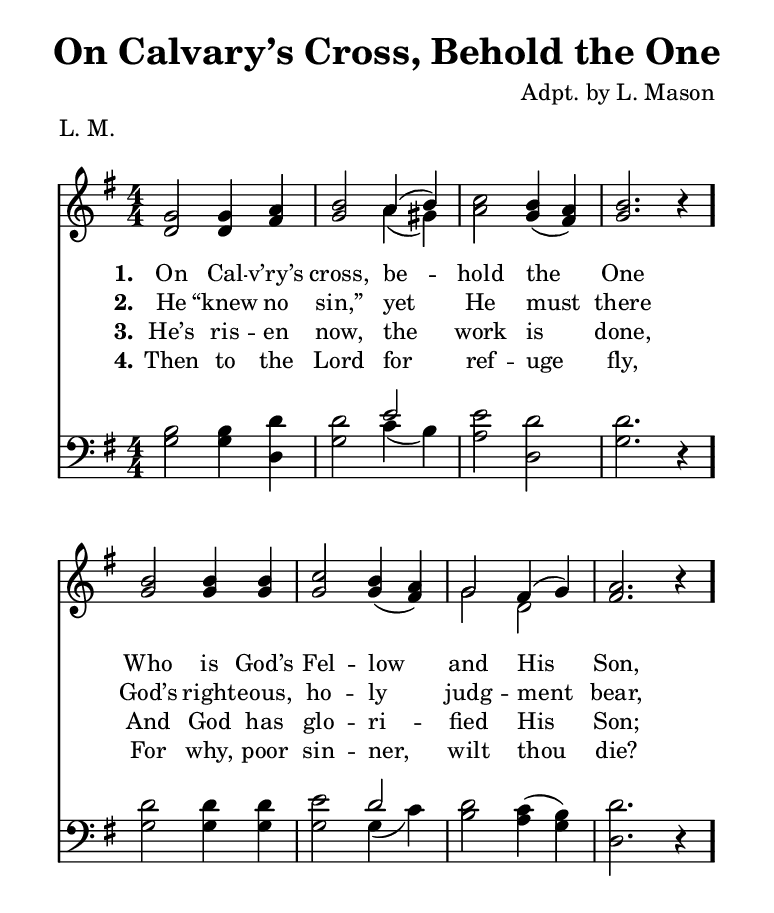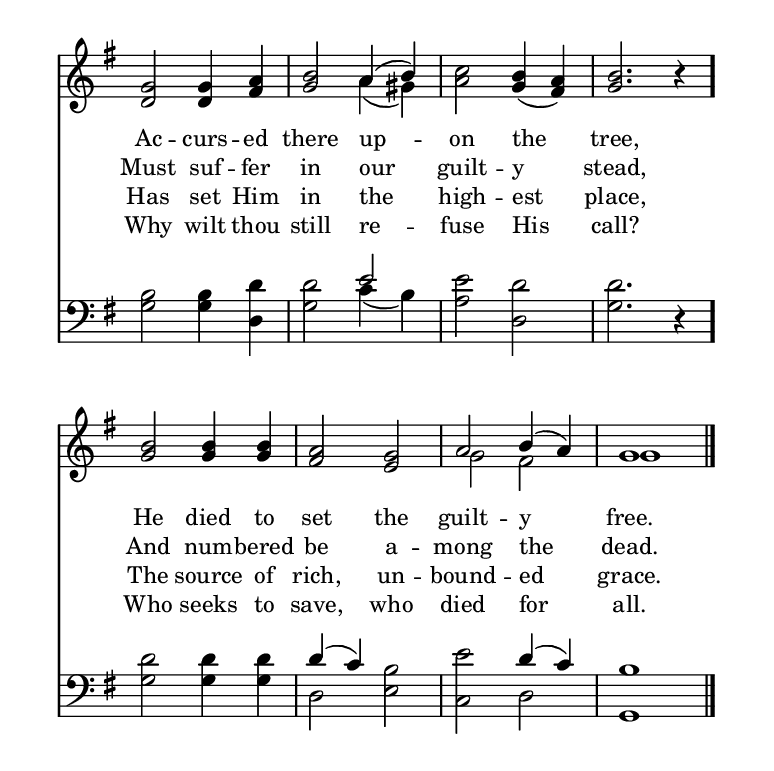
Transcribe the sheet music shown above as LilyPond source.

\include "common/global.ily"
\paper {
  \include "common/paper.ily"
  ragged-bottom = ##t
  ragged-last-bottom = ##t
  systems-per-page = ##f
  page-count = ##f
}

\header{
  %gospel
  hymnnumber = "11"
  title = "On Calvary’s Cross, Behold the One"
  tunename = "Hamburg"
  meter = "L. M."
  poet = ""
  composer = "Adpt. by L. Mason"
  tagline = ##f
}

patternA = { c2 c4 c4 | c2 c4( c4) | c2 c4( c4) | c2. c4 } % Line 1, 3 soprano / alto / bass, Line 2 soprano / bass
patternB = { c2 c4 c4 | c2 c4( c4) | c2 c2      | c2. c4 } % Line 2 alto, Line 1, 3 bass
patternC = { c2 c4 c4 | c2 c2      | c2 c2      | c1     } % Line 4 alto and bass
patternD = { c2 c4 c4 | c4( c4) c2 | c2 c4( c4) | c1     } % Line 4 tenor
patternE = { c2 c4 c4 | c2 c2      | c2 c4( c4) | c1     } % Line 4 soprano
patternF = { c2 c4 c4 | c2 c2      | c2 c2      | c2. c4 } % Line 1, 3 tenor
patternH = { c2 c4 c4 | c2 c2      | c2 c4( c4) | c2. c4 } % Line 2 tenor

global = {
  \include "common/overrides.ily"
  \override Staff.TimeSignature.style = #'numbered
  \time 4/4
  \once \override Score.MetronomeMark.transparent = ##t
  \tempo 4 = 120
  \key g \major
  \autoBeamOff
}

notesSoprano = {
\global
\relative c'' {

  \changePitch \patternA { g g a | b a b | c b a   | b r }
  \changePitch \patternA { b b b | c b a | g fis g | a r }
  \changePitch \patternA { g g a | b a b | c b a   | b r }
  \changePitch \patternE { b b b | a g   | a b a   | g   }

  \bar "|."

}
}

notesAlto = {
\global
\relative e' {

  \changePitch \patternA { d d fis | g a gis | a g fis | g r   }
  \changePitch \patternB { g g g   | g g fis | g d     | fis r }
  \changePitch \patternA { d d fis | g a gis | a g fis | g r   }
  \changePitch \patternC { g g g   | fis e   | g fis   | g     }

}
}

notesTenor = {
\global
\relative a {

  \changePitch \patternF { b b d | d e   | e d   | d r }
  \changePitch \patternH { d d d | e d   | d c b | d r }
  \changePitch \patternF { b b d | d e   | e d   | d r }
  \changePitch \patternD { d d d | d c b | e d c | b   }

}
}

notesBass = {
\global
\relative f {

  \changePitch \patternB { g g d | g c b | a d,  | g r }
  \changePitch \patternA { g g g | g g c | b a g | d r }
  \changePitch \patternB { g g d | g c b | a d,  | g r }
  \changePitch \patternC { g g g | d e   | c d   | g,  }

}
}

wordsA = \lyricmode {
\set stanza = "1."

On Cal -- v’ry’s cross, be -- hold the One \bar "."
Who is God’s Fel -- low and His Son, \bar "."
Ac -- curs -- ed there up  -- on the tree, \bar "."
He died to set the guilt -- y free. \bar "."

}

wordsB = \lyricmode {
\set stanza = "2."

He “knew no sin,” yet He must there
God’s right -- eous, ho -- ly judg -- ment bear,
Must suf -- fer in our guilt -- y stead,
And num -- bered be a -- mong the dead.

}

wordsC = \lyricmode {
\set stanza = "3."

He’s ris -- en now, the work is done,
And God has glo -- ri -- fied His Son;
Has set Him in the high -- est place,
The source of rich, un -- bound -- ed grace.

}

wordsD = \lyricmode {
\set stanza = "4."

Then to the Lord for ref -- uge fly,
For why, poor sin -- ner, wilt thou die?
Why wilt thou still re -- fuse His call?
Who seeks to save, who died for all.

}


\score {
  \context ChoirStaff <<
    \context Staff = upper <<
      \set Staff.autoBeaming = ##f
      \set ChoirStaff.systemStartDelimiter = #'SystemStartBar
      \set ChoirStaff.printPartCombineTexts = ##f
      \partcombine #'(2 . 11) \notesSoprano \notesAlto
      \context NullVoice = sopranos { \voiceOne << \notesSoprano >> }
      \context Lyrics = one   \lyricsto sopranos \wordsA
      \context Lyrics = two   \lyricsto sopranos \wordsB
      \context Lyrics = three \lyricsto sopranos \wordsC
      \context Lyrics = four  \lyricsto sopranos \wordsD
    >>
    \context Staff = men <<
      \set Staff.autoBeaming = ##f
      \clef bass
      \set ChoirStaff.printPartCombineTexts = ##f
      \partcombine #'(2 . 11) \notesTenor \notesBass
    >>
  >>
  \layout {
    \include "common/layout.ily"
  }
  \midi{
    \include "common/midi.ily"
  }
}

\version "2.19.49"  % necessary for upgrading to future LilyPond versions.

% vi:set et ts=2 sw=2 ai nocindent syntax=lilypond:
